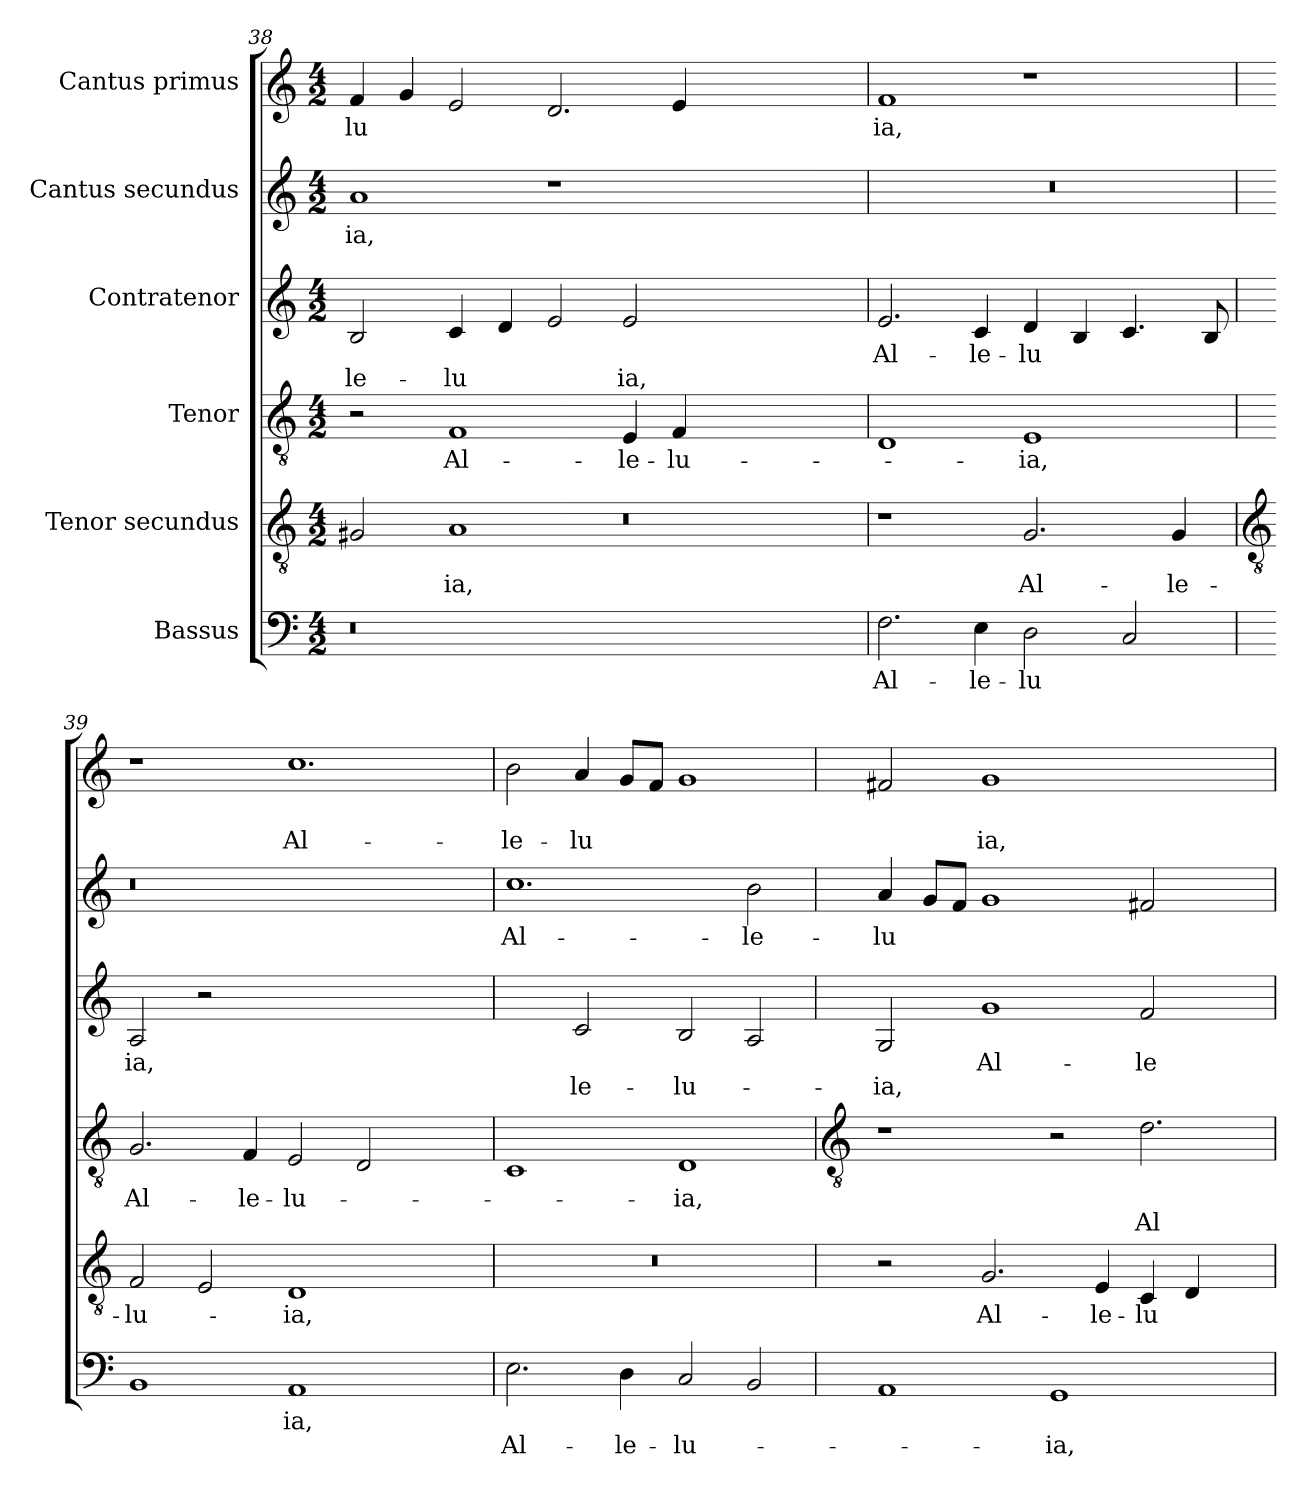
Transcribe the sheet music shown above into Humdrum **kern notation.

**kern	**text	**text	**kern	**text	**kern	**text	**text	**kern	**text	**text	**kern	**text	**kern	**text	**text
*part6	*part6	*part6	*part5	*part5	*part4	*part4	*part4	*part3	*part3	*part3	*part2	*part2	*part1	*part1	*part1
*staff6	*staff6	*staff6	*staff5	*staff5	*staff4	*staff4	*staff4	*staff3	*staff3	*staff3	*staff2	*staff2	*staff1	*staff1	*staff1
*I"Bassus	*	*	*I"Tenor secundus	*	*I"Tenor	*	*	*I"Contratenor	*	*	*I"Cantus secundus	*	*I"Cantus primus	*	*
*clefF4	*	*	*clefGv2	*	*clefGv2	*	*	*clefG2	*	*	*clefG2	*	*clefG2	*	*
*k[]	*	*	*k[]	*	*k[]	*	*	*k[]	*	*	*k[]	*	*k[]	*	*
*C:	*	*	*C:	*	*C:	*	*	*C:	*	*	*C:	*	*C:	*	*
*M4/2	*	*	*M4/2	*	*M4/2	*	*	*M4/2	*	*	*M4/2	*	*M4/2	*	*
=38	=38	=38	=38	=38	=38	=38	=38	=38	=38	=38	=38	=38	=38	=38	=38
!	!	!	!	!	!	!	!	!	!	!LO:LY:b	!	!LO:LY:b	!	!LO:LY:b	!
0r	.	.	2G#X	.	2r	.	.	2B	.	-le-	1a	-ia,	4f	-lu	.
.	.	.	.	.	.	.	.	.	.	.	.	.	4g	.	.
!	!	!	!	!LO:LY:b	!	!LO:LY:b	!	!	!	!LO:LY:b	!	!	!	!	!
.	.	.	1A	-ia,	1F	Al-	.	4c	.	-lu	.	.	2e	.	.
.	.	.	.	.	.	.	.	4d	.	.	.	.	.	.	.
.	.	.	.	.	.	.	.	2e	.	.	1r	.	2.d	.	.
!	!	!	!	!	!	!LO:LY:b	!	!	!	!LO:LY:b	!	!	!	!	!
.	.	.	0r	.	4E	-le-	.	2e	.	ia,	.	.	.	.	.
!	!	!	!	!	!	!LO:LY:b	!	!	!	!	!	!	!	!	!
.	.	.	.	.	4F	-lu-	.	.	.	.	.	.	4e	.	.
1.ryy	.	.	.	.	1.ryy	.	.	1.ryy	.	.	1.ryy	.	1.ryy	.	.
=39	=39	=39	=39	=39	=39	=39	=39	=39	=39	=39	=39	=39	=39	=39	=39
!	!LO:LY:b	!	!	!	!	!	!	!	!LO:LY:b	!	!	!	!	!LO:LY:b	!
2.F	Al-	.	1r	.	1D	.	.	2.e	Al-	.	0r	.	1f	ia,	.
!	!LO:LY:b	!	!	!	!	!	!	!	!LO:LY:b	!	!	!	!	!	!
4E	-le-	.	.	.	.	.	.	4c	-le-	.	.	.	.	.	.
!	!LO:LY:b	!	!	!LO:LY:b	!	!LO:LY:b	!	!	!LO:LY:b	!	!	!	!	!	!
2D	-lu	.	2.G	Al-	1E	-ia,	.	4d	-lu	.	.	.	1r	.	.
.	.	.	.	.	.	.	.	4B	.	.	.	.	.	.	.
2C	.	.	.	.	.	.	.	4.c	.	.	.	.	.	.	.
!	!	!	!	!LO:LY:b	!	!	!	!	!	!	!	!	!	!	!
.	.	.	4G	-le-	.	.	.	.	.	.	.	.	.	.	.
.	.	.	.	.	.	.	.	8B	.	.	.	.	.	.	.
!!LO:LB:g=z
=39A	=39A	=39A	=39A	=39A	=39A	=39A	=39A	=39A	=39A	=39A	=39A	=39A	=39A	=39A	=39A
*	*	*	*clefGv2	*	*	*	*	*	*	*	*	*	*	*	*
!	!	!	!	!LO:LY:b	!	!LO:LY:b	!	!	!LO:LY:b	!	!	!	!	!	!
1BB	.	.	2F	-lu-	2.G	Al-	.	2A	ia,	.	0r	.	1r	.	.
.	.	.	2E	.	.	.	.	2r	.	.	.	.	.	.	.
!	!	!	!	!	!	!LO:LY:b	!	!	!	!	!	!	!	!	!
.	.	.	.	.	4F	-le-	.	.	.	.	.	.	.	.	.
!	!LO:LY:b	!	!	!LO:LY:b	!	!LO:LY:b	!	!	!	!LO:LY:b	!	!	!	!	!LO:LY:b
1AA	ia,	.	1D	-ia,	2E	-lu-	.	[2dyy	.	Al-	.	.	1.cc	.	Al-
.	.	.	.	.	2D	.	.	1ryy	.	.	.	.	.	.	.
2ryy	.	.	2ryy	.	2ryy	.	.	.	.	.	2ryy	.	.	.	.
!!LO:LB:g=z
=40A	=40A	=40A	=40A	=40A	=40A	=40A	=40A	=40A	=40A	=40A	=40A	=40A	=40A	=40A	=40A
!	!	!LO:LY:b	!	!	!	!	!	!	!	!	!	!LO:LY:b	!	!	!LO:LY:b
2.E	.	Al-	0r	.	1C	.	.	2dyy]	.	.	1.cc	Al-	2b	.	-le-
!	!	!	!	!	!	!	!	!	!	!LO:LY:b	!	!	!	!	!LO:LY:b
.	.	.	.	.	.	.	.	2c	.	-le-	.	.	4a	.	-lu
!	!	!LO:LY:b	!	!	!	!	!	!	!	!	!	!	!	!	!
4D	.	-le-	.	.	.	.	.	.	.	.	.	.	8gL	.	.
.	.	.	.	.	.	.	.	.	.	.	.	.	8fJ	.	.
!	!	!LO:LY:b	!	!	!	!LO:LY:b	!	!	!	!LO:LY:b	!	!	!	!	!
2C	.	-lu-	.	.	1D	-ia,	.	2B	.	-lu-	.	.	1g	.	.
!	!	!	!	!	!	!	!	!	!	!	!	!LO:LY:b	!	!	!
2BB	.	.	.	.	.	.	.	2A	.	.	2b	-le-	.	.	.
!!LO:LB:g=z
=41A	=41A	=41A	=41A	=41A	=41A	=41A	=41A	=41A	=41A	=41A	=41A	=41A	=41A	=41A	=41A
*	*	*	*	*	*clefGv2	*	*	*	*	*	*	*	*	*	*
!	!	!	!	!	!	!	!	!	!	!LO:LY:b	!	!LO:LY:b	!	!	!
1AA	.	.	2r	.	1r	.	.	2G	.	-ia,	4a	-lu	2f#X	.	.
.	.	.	.	.	.	.	.	.	.	.	8gL	.	.	.	.
.	.	.	.	.	.	.	.	.	.	.	8fJ	.	.	.	.
!	!	!	!	!LO:LY:b	!	!	!	!	!LO:LY:b	!	!	!	!	!	!LO:LY:b
.	.	.	2.G	Al-	.	.	.	1g	Al-	.	1g	.	1g	.	ia,
!	!	!LO:LY:b	!	!	!	!	!	!	!	!	!	!	!	!	!
1GG	.	-ia,	.	.	2r	.	.	.	.	.	.	.	.	.	.
!	!	!	!	!LO:LY:b	!	!	!	!	!	!	!	!	!	!	!
.	.	.	4E	-le-	.	.	.	.	.	.	.	.	.	.	.
!	!	!	!	!LO:LY:b	!	!	!LO:LY:b	!	!LO:LY:b	!	!	!	!	!	!
.	.	.	4C	-lu	2.d	.	Al-	2f	-le-	.	2f#X	.	2.ryy	.	.
.	.	.	4D	.	.	.	.	.	.	.	.	.	.	.	.
4ryy	.	.	4ryy	.	.	.	.	4ryy	.	.	4ryy	.	.	.	.
=	=	=	=	=	=	=	=	=	=	=	=	=	=	=	=
*-	*-	*-	*-	*-	*-	*-	*-	*-	*-	*-	*-	*-	*-	*-	*-
